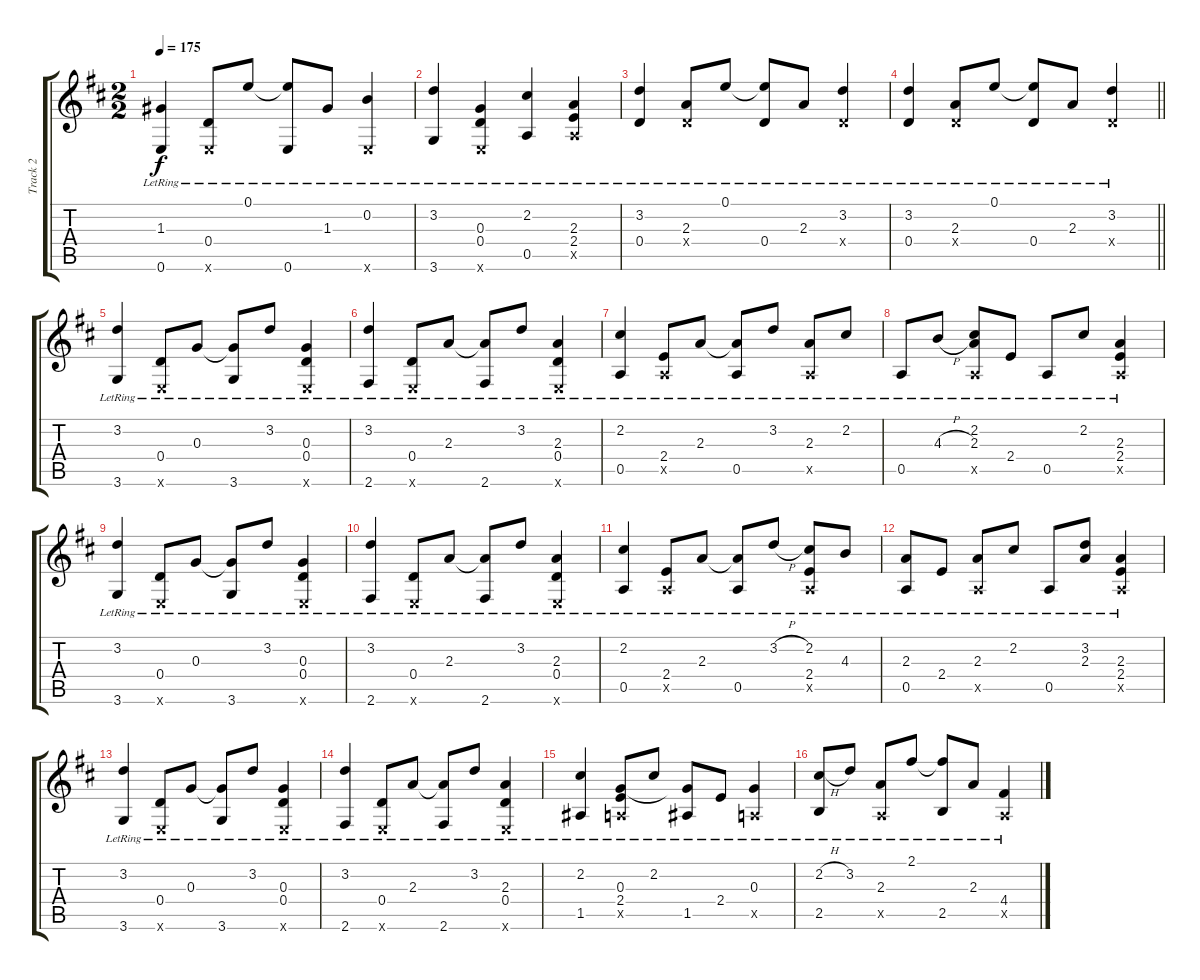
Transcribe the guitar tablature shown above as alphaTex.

\track ("Track 2" "Track 2") {instrument acousticguitarsteel}
\staff {score tabs}
\tuning (E4 B3 G3 D3 A2 E2) {hide}
\ts (2 2)
\tempo 175
\clef g2
\ks d
(1.3{lr} 0.6{lr}).4{dy f} (0.4{lr} 0.6{x}).8 0.1{lr}.8 (0.1{t} 0.6{lr}).8 1.3{lr}.8 (0.2{lr} 0.6{x}).4 |
(3.2{lr} 3.6{lr}).4 (0.3{lr} 0.4{lr} 0.6{x}).4 (2.2{lr} 0.5{lr}).4 (2.3{lr} 2.4{lr} 0.5{x}).4 |
(3.2{lr} 0.4{lr}).4 (2.3{lr} 0.4{x}).8 0.1{lr}.8 (0.1{t} 0.4{lr}).8 2.3{lr}.8 (3.2{lr} 0.4{x}).4 |
\barLineRight lightlight
(3.2{lr} 0.4{lr}).4 (2.3{lr} 0.4{x}).8 0.1{lr}.8 (0.1{t} 0.4{lr}).8 2.3{lr}.8 (3.2{lr} 0.4{x}).4 |
(3.2{lr} 3.6{lr}).4 (0.4{lr} 0.6{x}).8 0.3{lr}.8 (0.3{t} 3.6{lr}).8 3.2{lr}.8 (0.3{lr} 0.4{lr} 0.6{x}).4 |
(3.2{lr} 2.6{lr}).4 (0.4{lr} 0.6{x}).8 2.3{lr}.8 (2.3{t} 2.6{lr}).8 3.2{lr}.8 (2.3{lr} 0.4{lr} 0.6{x}).4 |
(2.2{lr} 0.5{lr}).4 (2.4{lr} 0.5{x}).8 2.3{lr}.8 (2.3{t} 0.5{lr}).8 3.2{lr}.8 (2.3{lr} 0.5{x}).8 2.2{lr}.8 |
0.5{lr}.8 4.3{h lr}.8 (2.2{lr} 2.3{lr} 0.5{x}).8 2.4{lr}.8 0.5{lr}.8 2.2{lr}.8 (2.3{lr} 2.4{lr} 0.5{x}).4 |
(3.2{lr} 3.6{lr}).4 (0.4{lr} 0.6{x}).8 0.3{lr}.8 (0.3{t} 3.6{lr}).8 3.2{lr}.8 (0.3{lr} 0.4{lr} 0.6{x}).4 |
(3.2{lr} 2.6{lr}).4 (0.4{lr} 0.6{x}).8 2.3{lr}.8 (2.3{t} 2.6{lr}).8 3.2{lr}.8 (2.3{lr} 0.4{lr} 0.6{x}).4 |
(2.2{lr} 0.5{lr}).4 (2.4{lr} 0.5{x}).8 2.3{lr}.8 (2.3{t} 0.5{lr}).8 3.2{h lr}.8 (2.2{lr} 2.4{lr} 0.5{x}).8 4.3{lr}.8 |
(2.3{lr} 0.5{lr}).8 2.4{lr}.8 (2.3{lr} 0.5{x}).8 2.2{lr}.8 0.5{lr}.8 (3.2{lr} 2.3{lr}).8 (2.3{lr} 2.4{lr} 0.5{x}).4 |
(3.2{lr} 3.6{lr}).4 (0.4{lr} 0.6{x}).8 0.3{lr}.8 (0.3{t} 3.6{lr}).8 3.2{lr}.8 (0.3{lr} 0.4{lr} 0.6{x}).4 |
(3.2{lr} 2.6{lr}).4 (0.4{lr} 0.6{x}).8 2.3{lr}.8 (2.3{t} 2.6{lr}).8 3.2{lr}.8 (2.3{lr} 0.4{lr} 0.6{x}).4 |
(2.2{lr} 1.5{lr}).4 (0.3 2.4{lr} 0.5{x}).8 2.2{lr}.8 (0.3{t} 1.5{lr}).8 2.4{lr}.8 (0.3{lr} 0.5{x}).4 |
(2.2{h lr} 2.5{lr}).8 3.2{lr}.8 (2.3{lr} 0.5{x}).8 2.1{lr}.8 (2.1{t} 2.5{lr}).8 2.3{lr}.8 (4.4{lr} 0.5{x}).4
